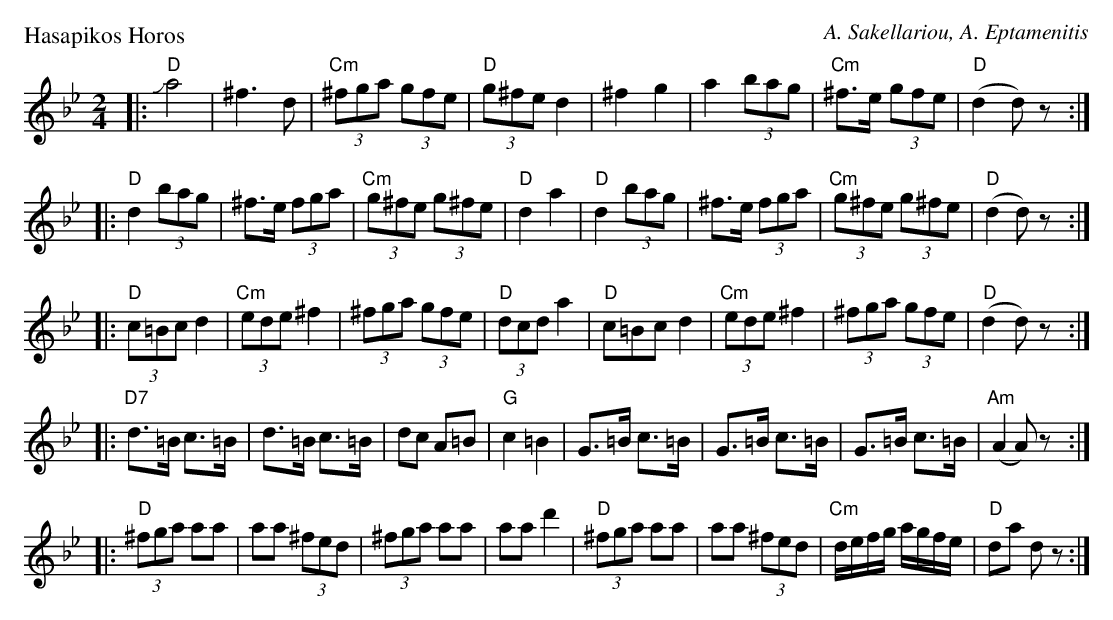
X:1
P: Hasapikos Horos
C: A. Sakellariou, A. Eptamenitis
M: 2/4
K: Gm
L: 1/8
|: "D"Ja4 | ^f3 d | "Cm"(3^fga (3gfe | "D"(3g^fe d2 | ^f2 g2 | a2 (3bag | "Cm"^f>e (3gfe | "D"(d2 d)z :|
|: "D"d2 (3bag | ^f>e (3fga | "Cm"(3g^fe (3g^fe | "D"d2 a2 | "D"d2 (3bag | ^f>e (3fga | "Cm"(3g^fe (3g^fe | "D"(d2 d)z :|
|: "D"(3c=Bc d2 | "Cm"(3ede ^f2 | (3^fga (3gfe | "D"(3dcd a2 | "D"c=Bc d2 | "Cm"(3ede ^f2 | (3^fga (3gfe | "D"(d2 d)z :|
|: "D7"d>=B c>=B | d>=B c>=B | dc A=B | "G"c2 =B2 | G>=B c>=B | G>=B c>=B | G>=B c>=B | "Am"(A2 A)z :|
|: "D"(3^fga aa | aa (3^fed | (3^fga aa | aa d'2 | "D"(3^fga aa | aa (3^fed | "Cm"d/e/f/g/ a/g/f/e/ | "D"da dz :|
